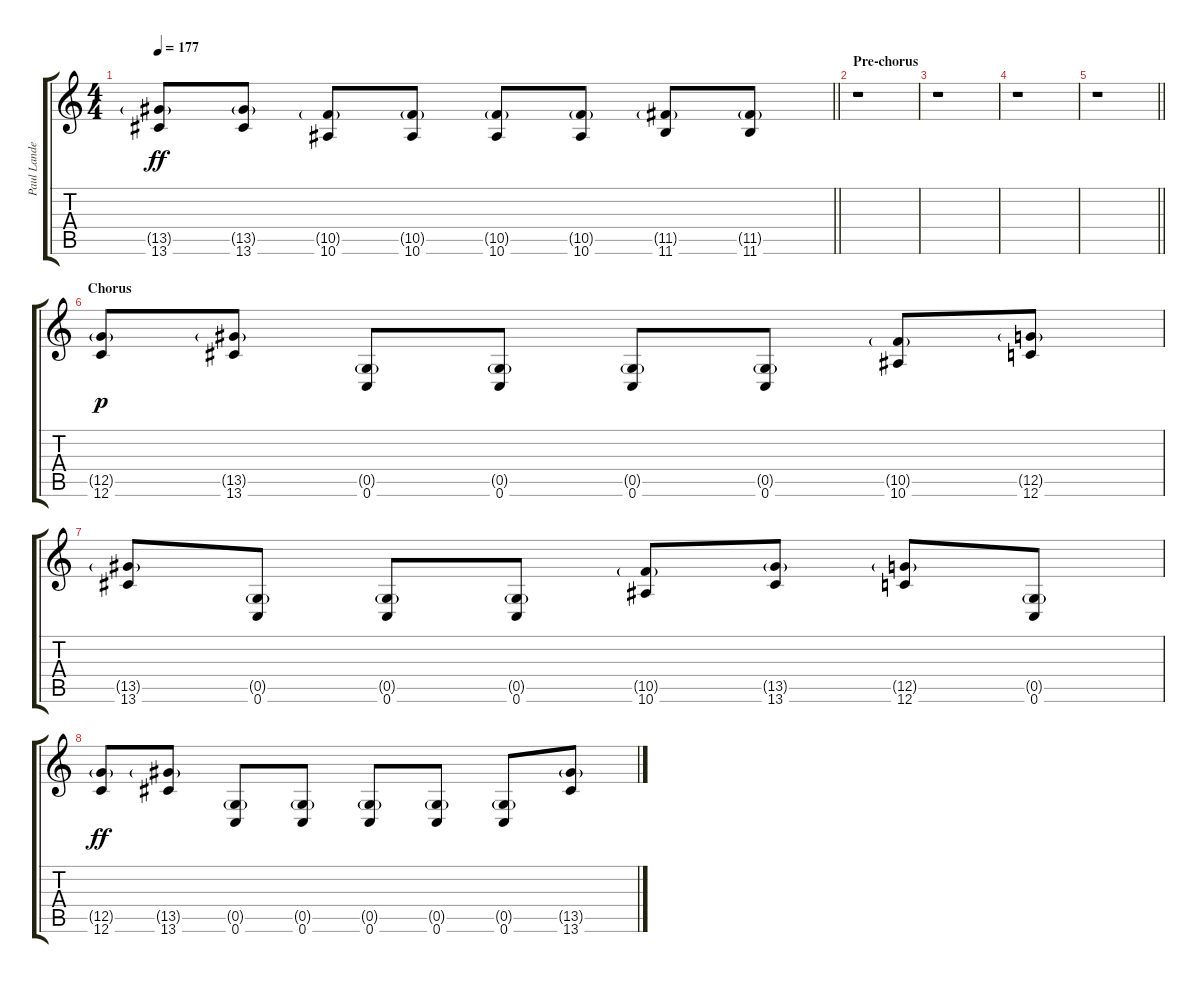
\track ("Paul Landers [guitar]" "Paul Lande") {instrument distortionguitar}
\staff {score tabs}
\tuning (D4 A3 F3 C3 G2 C2) {hide}
\ts (4 4)
\tempo 177
\clef g2
\barLineRight lightlight
\ks c
(13.5{g} 13.6).8{dy ff} (13.5{g} 13.6).8 (10.5{g} 10.6).8 (10.5{g} 10.6).8 (10.5{g} 10.6).8 (10.5{g} 10.6).8 (11.5{g} 11.6).8 (11.5{g} 11.6).8 |
\section ("" "Pre-chorus")
r.1 |
r.1 |
r.1 |
\barLineRight lightlight
r.1 |
\section ("" "Chorus")
(12.5{g} 12.6).8{dy p} (13.5{g} 13.6).8 (0.5{g} 0.6).8 (0.5{g} 0.6).8 (0.5{g} 0.6).8 (0.5{g} 0.6).8 (10.5{g} 10.6).8 (12.5{g} 12.6).8 |
(13.5{g} 13.6).8 (0.5{g} 0.6).8 (0.5{g} 0.6).8 (0.5{g} 0.6).8 (10.5{g} 10.6).8 (13.5{g} 13.6).8 (12.5{g} 12.6).8 (0.5{g} 0.6).8 |
(12.5{g} 12.6).8{dy ff} (13.5{g} 13.6).8 (0.5{g} 0.6).8 (0.5{g} 0.6).8 (0.5{g} 0.6).8 (0.5{g} 0.6).8 (0.5{g} 0.6).8 (13.5{g} 13.6).8
